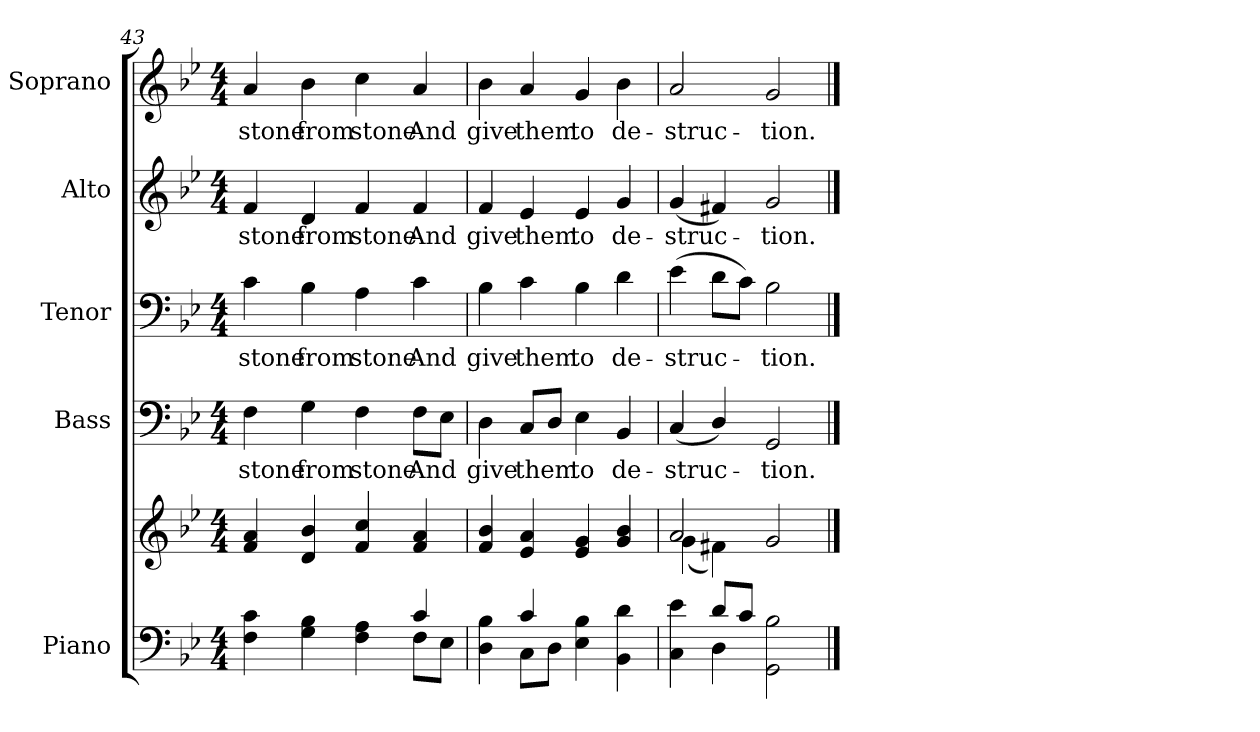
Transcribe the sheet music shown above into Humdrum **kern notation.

**kern	**kern	**kern	**text	**kern	**text	**kern	**text	**kern	**text
*part5	*part5	*part4	*part4	*part3	*part3	*part2	*part2	*part1	*part1
*staff6	*staff5	*staff4	*staff4	*staff3	*staff3	*staff2	*staff2	*staff1	*staff1
*I"Piano	*	*I"Bass	*	*I"Tenor	*	*I"Alto	*	*I"Soprano	*
*I'Pno.	*	*I'B.	*	*I'T.	*	*I'A.	*	*I'S.	*
*clefF4	*clefG2	*clefF4	*	*clefF4	*	*clefG2	*	*clefG2	*
*k[b-e-]	*k[b-e-]	*k[b-e-]	*	*k[b-e-]	*	*k[b-e-]	*	*k[b-e-]	*
*B-:	*B-:	*B-:	*	*B-:	*	*B-:	*	*B-:	*
*M4/4	*M4/4	*M4/4	*	*M4/4	*	*M4/4	*	*M4/4	*
=43	=43	=43	=43	=43	=43	=43	=43	=43	=43
*^	*	*	*	*	*	*	*	*	*
!	!	!	!	!LO:LY:b:color=#000000	!	!	!	!	!	!
!	!	!	!	!	!	!LO:LY:b:color=#000000	!	!	!	!
!	!	!	!	!	!	!	!	!LO:LY:b:color=#000000	!	!
!	!	!	!	!	!	!	!	!	!	!LO:LY:b:color=#000000
4Fi\ 4ci	2ryy	4fi/ 4ai	4Fi\	stone	4ci\	stone	4fi/	stone	4ai/	stone
!	!	!	!	!LO:LY:b:color=#000000	!	!	!	!	!	!
!	!	!	!	!	!	!LO:LY:b:color=#000000	!	!	!	!
!	!	!	!	!	!	!	!	!LO:LY:b:color=#000000	!	!
!	!	!	!	!	!	!	!	!	!	!LO:LY:b:color=#000000
4Gi\ 4B-i	.	4di/ 4b-i	4Gi\	from	4B-i\	from	4di/	from	4b-i\	from
!	!	!	!	!LO:LY:b:color=#000000	!	!	!	!	!	!
!	!	!	!	!	!	!LO:LY:b:color=#000000	!	!	!	!
!	!	!	!	!	!	!	!	!LO:LY:b:color=#000000	!	!
!	!	!	!	!	!	!	!	!	!	!LO:LY:b:color=#000000
4Fi\ 4Ai	4ryy	4fi/ 4cci	4Fi\	stone	4Ai\	stone	4fi/	stone	4cci\	stone
!	!	!	!	!LO:LY:b:color=#000000	!	!	!	!	!	!
!	!	!	!	!	!	!LO:LY:b:color=#000000	!	!	!	!
!	!	!	!	!	!	!	!	!LO:LY:b:color=#000000	!	!
!	!	!	!	!	!	!	!	!	!	!LO:LY:b:color=#000000
4ci/	8Fi\L	4fi/ 4ai	8Fi\L	And	4ci\	And	4fi/	And	4ai/	And
.	8E-i\J	.	8E-i\J	.	.	.	.	.	.	.
=44	=44	=44	=44	=44	=44	=44	=44	=44	=44	=44
!	!	!	!	!LO:LY:b:color=#000000	!	!	!	!	!	!
!	!	!	!	!	!	!LO:LY:b:color=#000000	!	!	!	!
!	!	!	!	!	!	!	!	!LO:LY:b:color=#000000	!	!
!	!	!	!	!	!	!	!	!	!	!LO:LY:b:color=#000000
4Di\ 4B-i	4ryy	4fi/ 4b-i	4Di\	give	4B-i\	give	4fi/	give	4b-i\	give
!	!	!	!	!LO:LY:b:color=#000000	!	!	!	!	!	!
!	!	!	!	!	!	!LO:LY:b:color=#000000	!	!	!	!
!	!	!	!	!	!	!	!	!LO:LY:b:color=#000000	!	!
!	!	!	!	!	!	!	!	!	!	!LO:LY:b:color=#000000
4ci/	8Ci\L	4e-i/ 4ai	8Ci/L	them	4ci\	them	4e-i/	them	4ai/	them
.	8Di\J	.	8Di/J	.	.	.	.	.	.	.
!	!	!	!	!LO:LY:b:color=#000000	!	!	!	!	!	!
!	!	!	!	!	!	!LO:LY:b:color=#000000	!	!	!	!
!	!	!	!	!	!	!	!	!LO:LY:b:color=#000000	!	!
!	!	!	!	!	!	!	!	!	!	!LO:LY:b:color=#000000
4E-i\ 4B-i	2ryy	4e-i/ 4gi	4E-i\	to	4B-i\	to	4e-i/	to	4gi/	to
!	!	!	!	!LO:LY:b:color=#000000	!	!	!	!	!	!
!	!	!	!	!	!	!LO:LY:b:color=#000000	!	!	!	!
!	!	!	!	!	!	!	!	!LO:LY:b:color=#000000	!	!
!	!	!	!	!	!	!	!	!	!	!LO:LY:b:color=#000000
4BB-i\ 4di	.	4gi/ 4b-i	4BB-i/	de-	4di\	de-	4gi/	de-	4b-i\	de-
=45	=45	=45	=45	=45	=45	=45	=45	=45	=45	=45
*	*	*^	*	*	*	*	*	*	*	*
!	!	!	!	!	!LO:LY:b:color=#000000	!	!	!	!	!	!
!	!	!	!	!	!	!	!LO:LY:b:color=#000000	!	!	!	!
!	!	!	!	!	!	!	!	!	!LO:LY:b:color=#000000	!	!
!	!	!	!	!	!	!	!	!	!	!	!LO:LY:b:color=#000000
4Ci\ 4e-i	4ryy	2ai/	(4gi\	(4Ci/	-struc-	(4e-i\	-struc-	(4gi/	-struc-	2ai/	-struc-
8di/L	4Di\	.	4f#Xi\)	4Di/)	.	8di\L	.	4f#Xi/)	.	.	.
8ci/J	.	.	.	.	.	8ci\J)	.	.	.	.	.
!	!	!	!	!	!LO:LY:b:color=#000000	!	!	!	!	!	!
!	!	!	!	!	!	!	!LO:LY:b:color=#000000	!	!	!	!
!	!	!	!	!	!	!	!	!	!LO:LY:b:color=#000000	!	!
!	!	!	!	!	!	!	!	!	!	!	!LO:LY:b:color=#000000
2GGi\ 2B-i	2ryy	2gi/	2ryy	2GGi/	-tion.	2B-i\	-tion.	2gi/	-tion.	2gi/	-tion.
*v	*v	*	*	*	*	*	*	*	*	*	*
*	*v	*v	*	*	*	*	*	*	*	*
==	==	==	==	==	==	==	==	==	==
*-	*-	*-	*-	*-	*-	*-	*-	*-	*-
